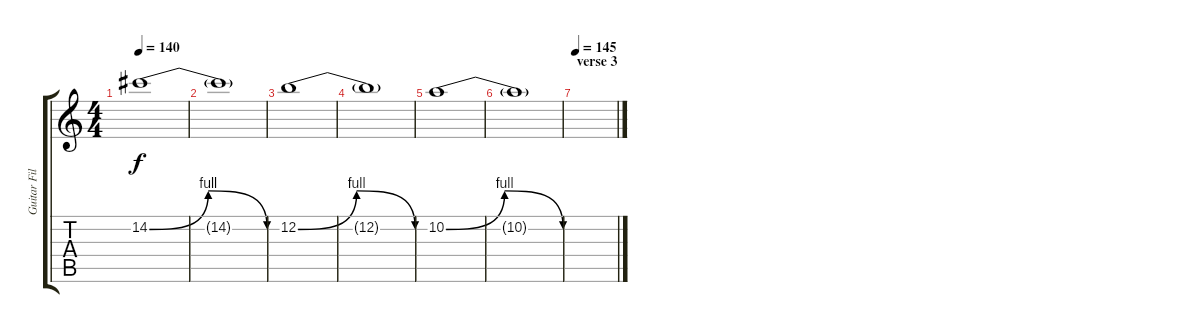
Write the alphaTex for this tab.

\track ("Guitar Fills" "Guitar Fil") {instrument distortionguitar}
\staff {score tabs}
\tuning (E4 B3 G3 D3 A2 E2) {hide}
\ts (4 4)
\tempo 140
\clef g2
\ks c
14.2{be (bendrelease 0 0 7 4 50 4 60 0)}.1{dy f} |
14.2{t}.1 |
12.2{be (bendrelease 0 0 7 4 50 4 60 0)}.1 |
12.2{t}.1 |
10.2{be (bendrelease 0 0 7 4 50 4 60 0)}.1 |
10.2{t}.1 |
\section ("" "verse 3")
\tempo 145
